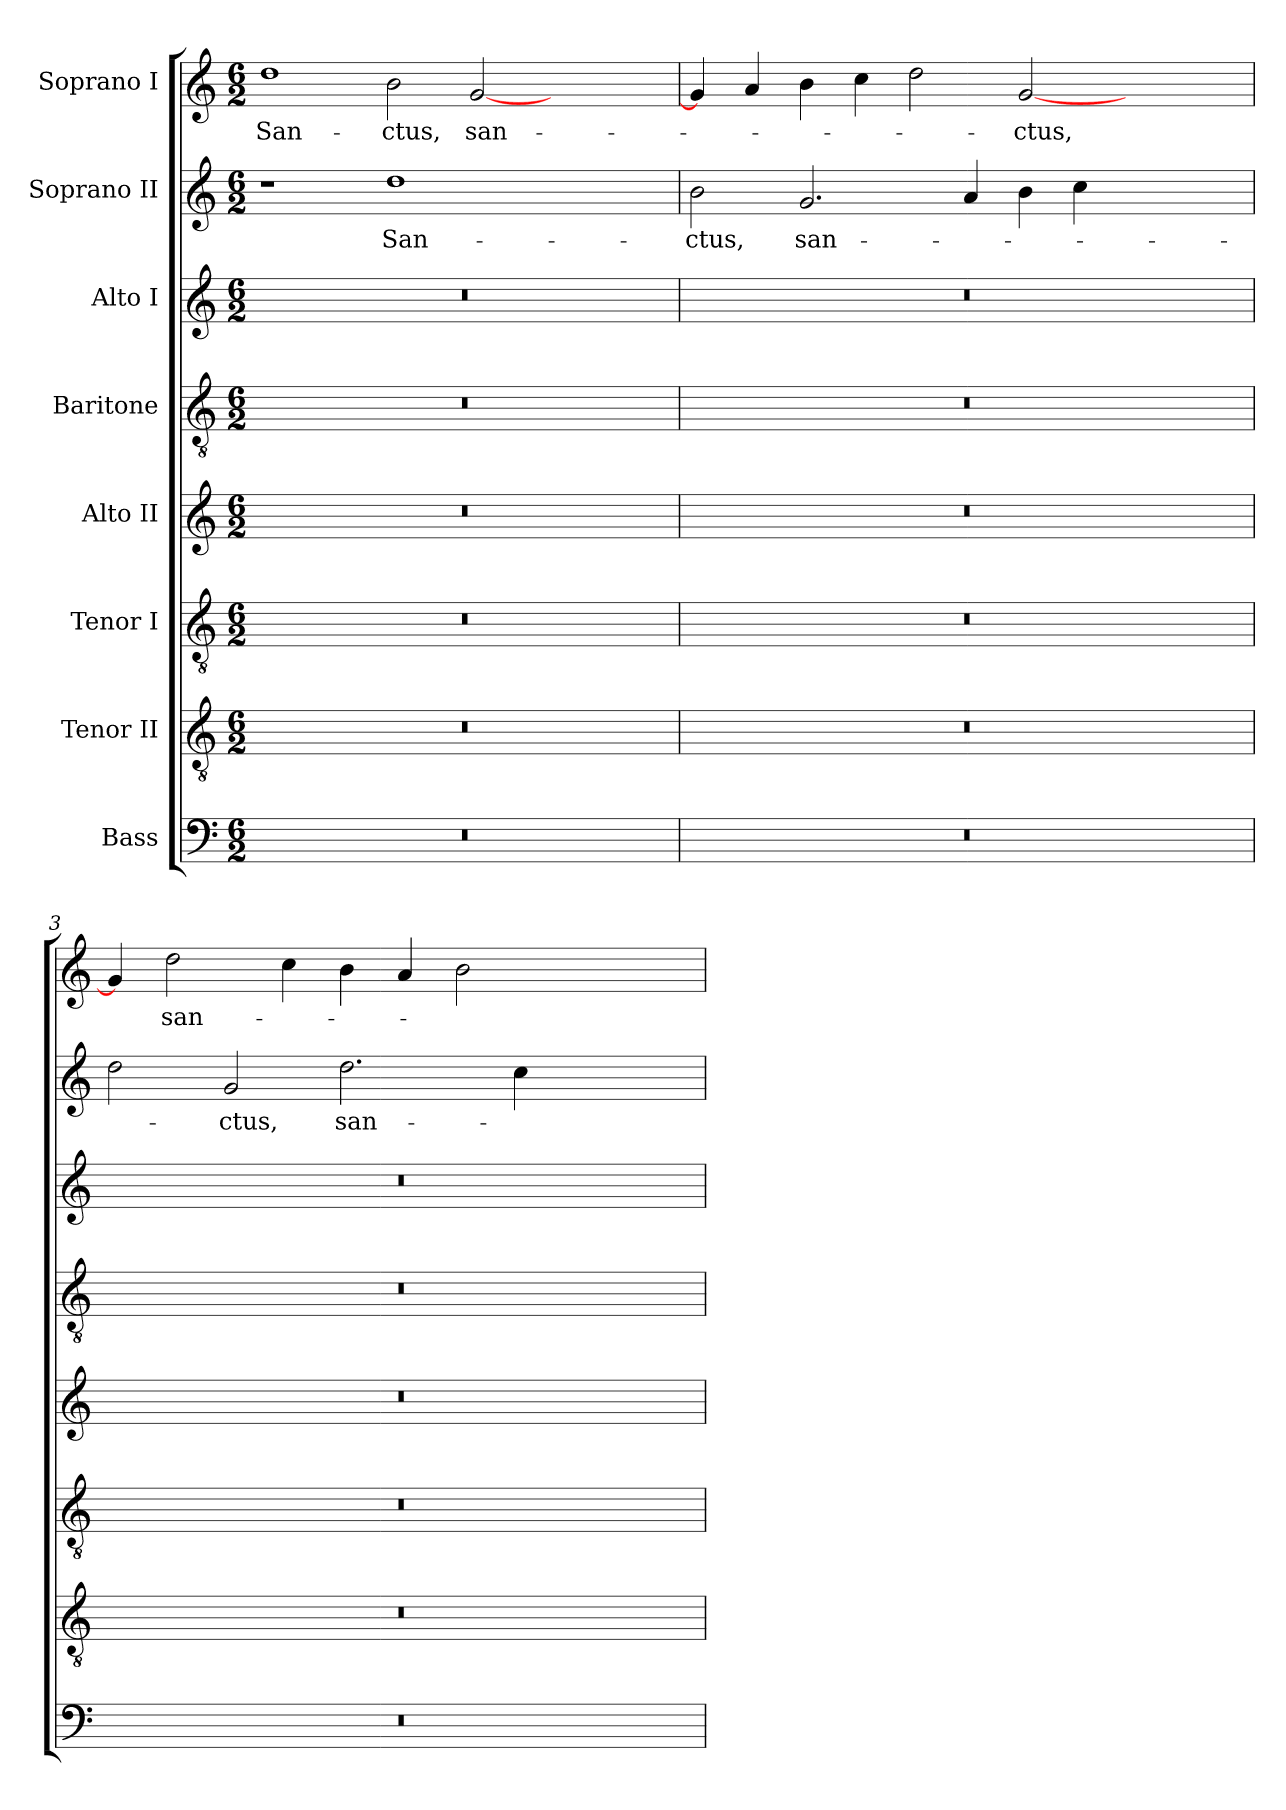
**kern	**kern	**kern	**kern	**kern	**kern	**kern	**text	**kern	**text
*part8	*part7	*part6	*part5	*part4	*part3	*part2	*part2	*part1	*part1
*staff8	*staff7	*staff6	*staff5	*staff4	*staff3	*staff2	*staff2	*staff1	*staff1
*I"Bass	*I"Tenor II	*I"Tenor I	*I"Alto II	*I"Baritone	*I"Alto I	*I"Soprano II	*	*I"Soprano I	*
!!LO:PB:g=z
*clefF4	*clefGv2	*clefGv2	*clefG2	*clefGv2	*clefG2	*clefG2	*	*clefG2	*
*ITrd7c12	*ITrd7c12	*ITrd7c12	*	*ITrd7c12	*	*	*	*	*
*k[]	*k[]	*k[]	*k[]	*k[]	*k[]	*k[]	*	*k[]	*
*C:	*C:	*C:	*C:	*C:	*C:	*C:	*	*C:	*
*M6/2	*M6/2	*M6/2	*M6/2	*M6/2	*M6/2	*M6/2	*	*M6/2	*
=1	=1	=1	=1	=1	=1	=1	=1	=1	=1
!LO:N:vis=1	!LO:N:vis=1	!LO:N:vis=1	!LO:N:vis=1	!LO:N:vis=1	!LO:N:vis=1	!	!	!	!
!	!	!	!	!	!	!	!	!	!LO:LY:b:color=#000000
0.r	0.r	0.r	0.r	0.r	0.r	1r	.	1ddi	San-
!	!	!	!	!	!	!	!LO:LY:b:color=#000000	!	!
!	!	!	!	!	!	!	!	!	!LO:LY:b:color=#000000
.	.	.	.	.	.	1ddi	San-	2bi\	-ctus,
!	!	!	!	!	!	!	!	!	!LO:LY:b:color=#000000
.	.	.	.	.	.	.	.	[<2gi/	san-
.	.	.	.	.	.	1ryy	.	1ryy	.
=2	=2	=2	=2	=2	=2	=2	=2	=2	=2
!LO:N:vis=1	!LO:N:vis=1	!LO:N:vis=1	!LO:N:vis=1	!LO:N:vis=1	!LO:N:vis=1	!	!	!	!
!	!	!	!	!	!	!	!LO:LY:b:color=#000000	!	!
0.r	0.r	0.r	0.r	0.r	0.r	2bi\	-ctus,	4gi/]	.
.	.	.	.	.	.	.	.	4ai/	.
!	!	!	!	!	!	!	!LO:LY:b:color=#000000	!	!
.	.	.	.	.	.	2.gi/	san-	4bi\	.
.	.	.	.	.	.	.	.	4cci\	.
.	.	.	.	.	.	.	.	2ddi\	.
.	.	.	.	.	.	4ai/	.	.	.
!	!	!	!	!	!	!	!	!	!LO:LY:b:color=#000000
.	.	.	.	.	.	4bi\	.	[<2gi/	-ctus,
.	.	.	.	.	.	4cci\	.	.	.
.	.	.	.	.	.	1ryy	.	1ryy	.
=3	=3	=3	=3	=3	=3	=3	=3	=3	=3
!LO:N:vis=1	!LO:N:vis=1	!LO:N:vis=1	!LO:N:vis=1	!LO:N:vis=1	!LO:N:vis=1	!	!	!	!
0.r	0.r	0.r	0.r	0.r	0.r	2ddi\	.	4gi/]	.
!	!	!	!	!	!	!	!	!	!LO:LY:b:color=#000000
.	.	.	.	.	.	.	.	2ddi\	san-
!	!	!	!	!	!	!	!LO:LY:b:color=#000000	!	!
.	.	.	.	.	.	2gi/	-ctus,	.	.
.	.	.	.	.	.	.	.	4cci\	.
!	!	!	!	!	!	!	!LO:LY:b:color=#000000	!	!
.	.	.	.	.	.	2.ddi\	san-	4bi\	.
.	.	.	.	.	.	.	.	4ai/	.
.	.	.	.	.	.	.	.	2bi\	.
.	.	.	.	.	.	4cci\	.	.	.
.	.	.	.	.	.	1ryy	.	1ryy	.
=	=	=	=	=	=	=	=	=	=
*-	*-	*-	*-	*-	*-	*-	*-	*-	*-
